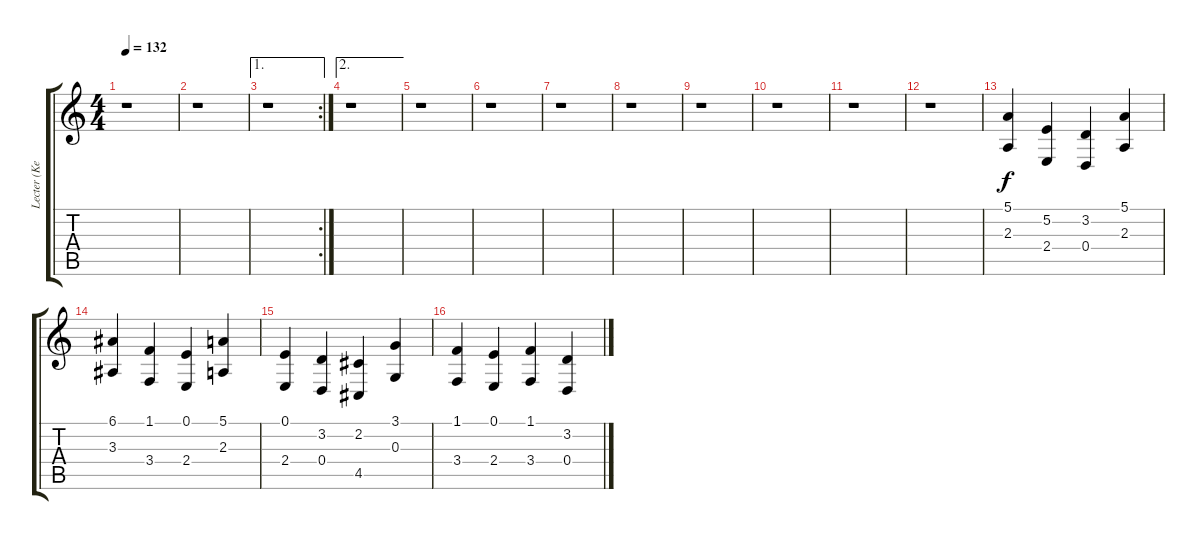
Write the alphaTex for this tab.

\track ("Lecter (KeybLeft)" "Lecter (Ke") {instrument stringensemble1}
\staff {score tabs}
\tuning (E4 B3 G3 D3 A2 D2) {hide}
\ts (4 4)
\tempo 132
\clef g2
\ks c
r.1{dy f} |
r.1 |
\ae 1
\rc 2
r.1 |
\ae 2
r.1 |
r.1 |
r.1 |
r.1 |
r.1 |
r.1 |
r.1 |
r.1 |
r.1 |
(5.1 2.3).4 (5.2 2.4).4 (3.2 0.4).4 (5.1 2.3).4 |
(6.1 3.3).4 (1.1 3.4).4 (0.1 2.4).4 (5.1 2.3).4 |
(0.1 2.4).4 (3.2 0.4).4 (2.2 4.5).4 (3.1 0.3).4 |
(1.1 3.4).4 (0.1 2.4).4 (1.1 3.4).4 (3.2 0.4).4
